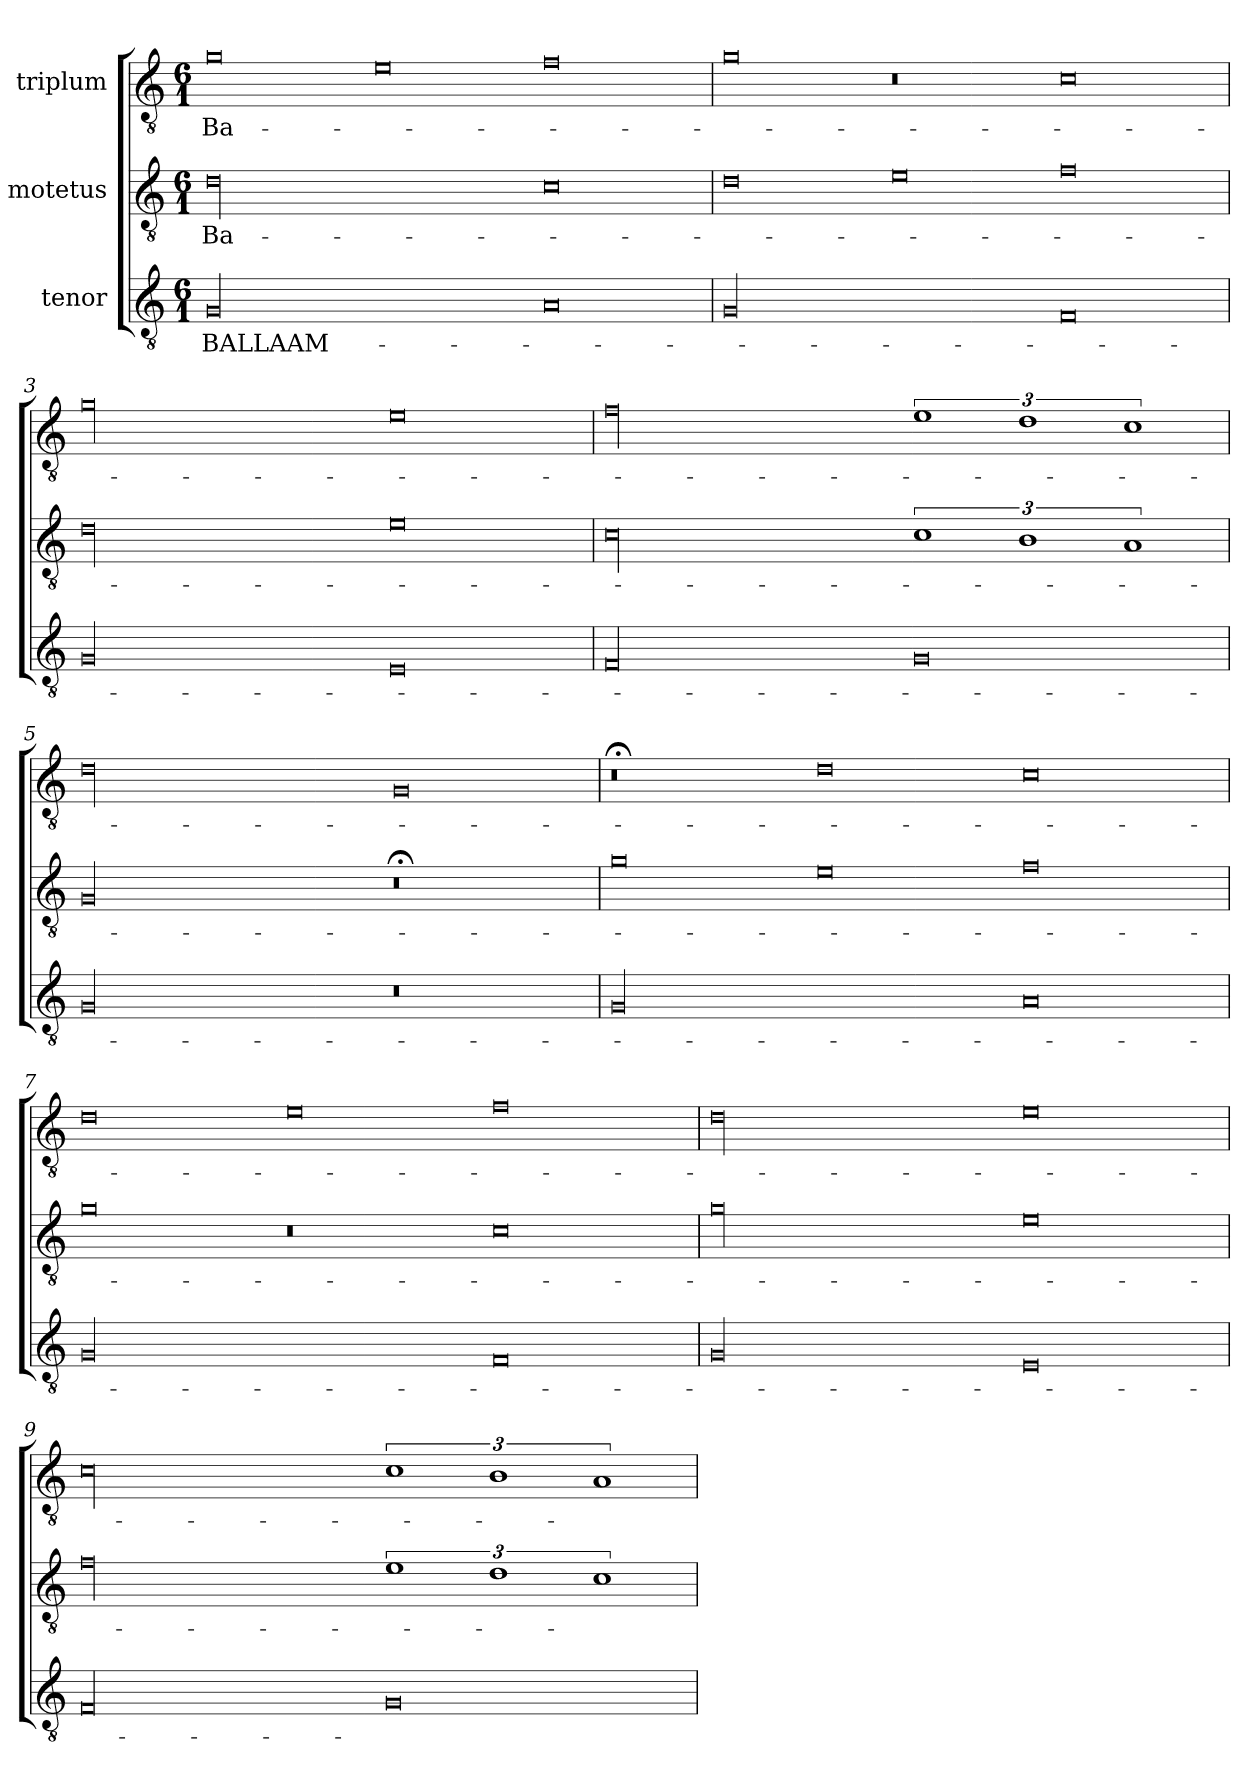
**kern	**text	**kern	**text	**kern	**text
*part3	*part3	*part2	*part2	*part1	*part1
*staff3	*staff3	*staff2	*staff2	*staff1	*staff1
*I"tenor	*	*I"motetus	*	*I"triplum	*
*clefGv2	*	*clefGv2	*	*clefGv2	*
*k[]	*	*k[]	*	*k[]	*
*C:	*	*C:	*	*C:	*
*M6/1	*	*M6/1	*	*M6/1	*
=1	=1	=1	=1	=1	=1
00G/	BALLAAM-	00d\	Ba-	0g\	Ba-
.	.	.	.	0e\	.
0A/	.	0c\	.	0f\	.
=2	=2	=2	=2	=2	=2
00G/	.	0d\	.	0g\	.
.	.	0e\	.	0r	.
0F/	.	0f\	.	0c\	.
=3	=3	=3	=3	=3	=3
00G/	.	00d\	.	00g\	.
0E/	.	0e\	.	0e\	.
=4	=4	=4	=4	=4	=4
00F/	.	00c\	.	00f\	.
0G/	.	3%2c\	.	3%2e\	.
.	.	3%2B\	.	3%2d\	.
.	.	3%2A/	.	3%2c\	.
=5	=5	=5	=5	=5	=5
00G/	.	00G/	.	00d\	.
0r	.	0r;<	.	0G/	.
=6	=6	=6	=6	=6	=6
00G/	.	0g\	.	0r;<	.
.	.	0e\	.	0d\	.
0A/	.	0f\	.	0c\	.
=7	=7	=7	=7	=7	=7
00G/	.	0g\	.	0d\	.
.	.	0r	.	0e\	.
0F/	.	0c\	.	0f\	.
=8	=8	=8	=8	=8	=8
*	*	*^	*	*	*
00G/	.	00g\	00.ryy	.	00d\	.
0E/	.	0e\	.	.	0e\	.
*	*	*v	*v	*	*	*
=9	=9	=9	=9	=9	=9
00F/	.	00f\	.	00c\	.
0G/	.	3%2e\	.	3%2c\	.
.	.	3%2d\	.	3%2B\	.
.	.	3%2c\	.	3%2A/	.
=	=	=	=	=	=
*-	*-	*-	*-	*-	*-
